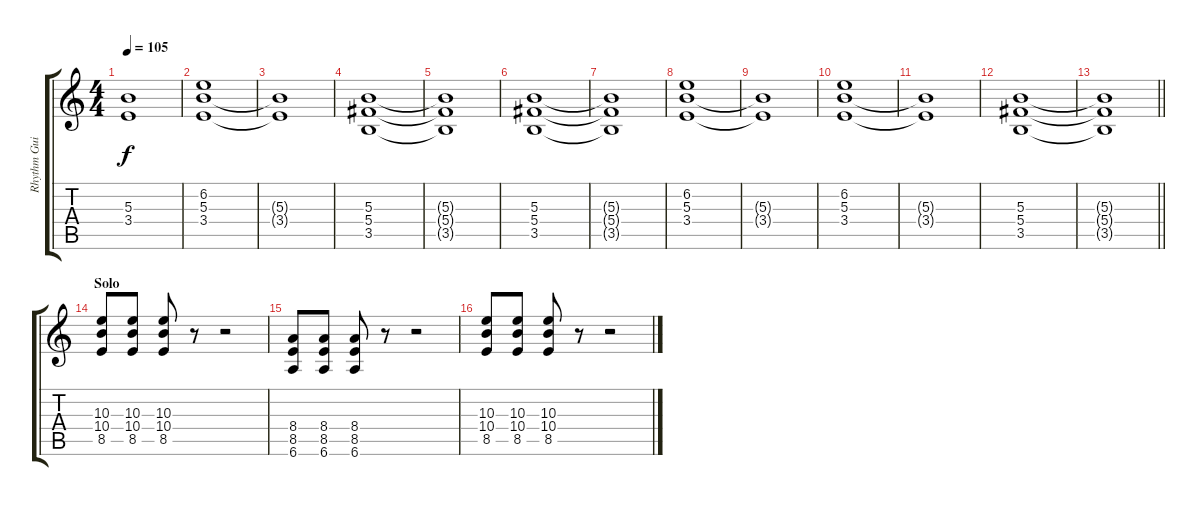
\track ("Rhythm Guitar" "Rhythm Gui") {instrument distortionguitar}
\staff {score tabs}
\tuning (Eb4 Bb3 Gb3 Db3 Ab2 Eb2) {hide}
\ts (4 4)
\tempo 105
\clef g2
\ks c
(5.3{t} 3.4{t}).1{dy f} |
(6.2 5.3 3.4).1 |
(5.3{t} 3.4{t}).1 |
(5.3 5.4 3.5).1 |
(5.3{t} 5.4{t} 3.5{t}).1 |
(5.3 5.4 3.5).1 |
(5.3{t} 5.4{t} 3.5{t}).1 |
(6.2 5.3 3.4).1 |
(5.3{t} 3.4{t}).1 |
(6.2 5.3 3.4).1 |
(5.3{t} 3.4{t}).1 |
(5.3 5.4 3.5).1 |
\barLineRight lightlight
(5.3{t} 5.4{t} 3.5{t}).1 |
\section ("" "Solo")
(10.3 10.4 8.5).8 (10.3 10.4 8.5).8 (10.3 10.4 8.5).8 r.8 r.2 |
(8.4 8.5 6.6).8 (8.4 8.5 6.6).8 (8.4 8.5 6.6).8 r.8 r.2 |
(10.3 10.4 8.5).8 (10.3 10.4 8.5).8 (10.3 10.4 8.5).8 r.8 r.2
